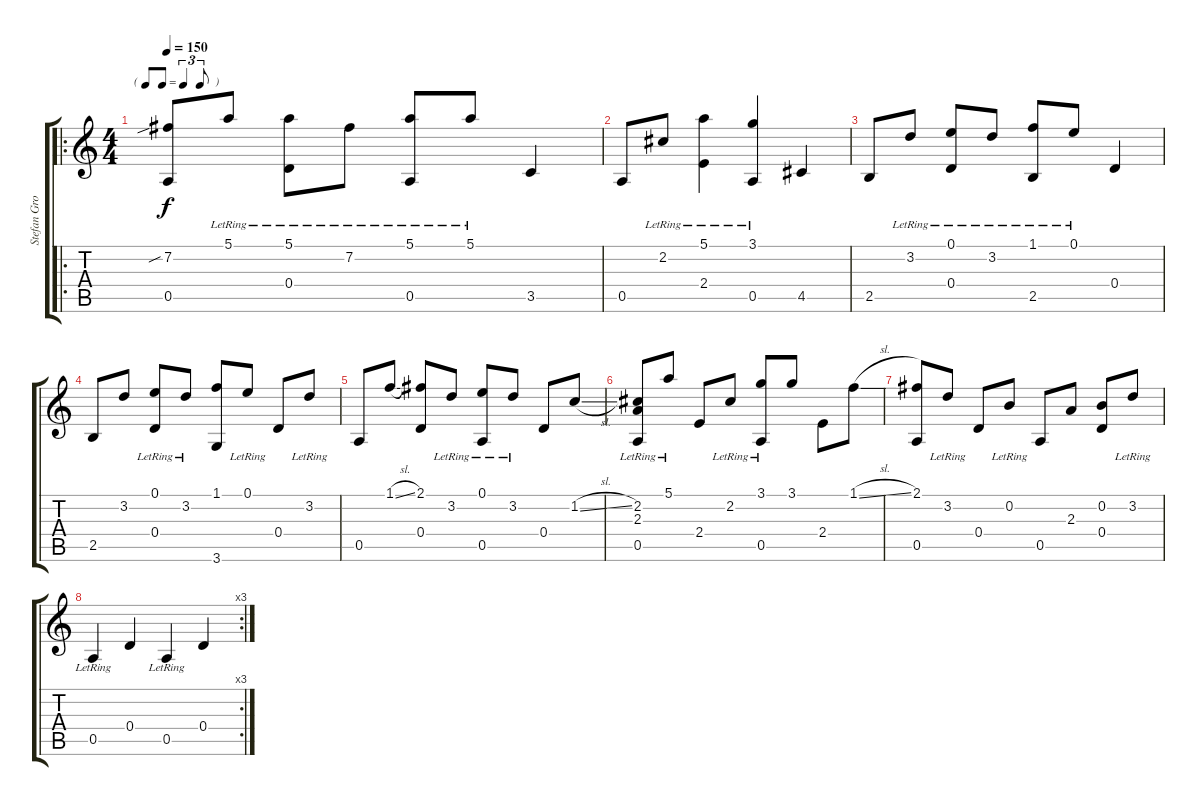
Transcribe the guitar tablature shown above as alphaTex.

\track ("Stefan Grossman" "Stefan Gro") {instrument acousticguitarsteel}
\staff {score tabs}
\tuning (E4 B3 G3 D3 A2 E2) {hide}
\ro
\ts (4 4)
\tf triplet8th
\tempo 150
\clef g2
\ks c
(7.2{sib} 0.5).8{dy f instrument acousticguitarsteel} 5.1{lr}.8 (5.1{lr} 0.4).8 7.2{lr}.8 (5.1{lr} 0.5).8 5.1{lr}.8 3.5.4 |
0.5.8 2.2{lr}.8 (5.1{lr} 2.4).4 (3.1{lr} 0.5).4 4.5.4 |
2.5.8 3.2{lr}.8 (0.1{lr} 0.4).8 3.2{lr}.8 (1.1{lr} 2.5).8 0.1{lr}.8 0.4.4 |
2.5.8 3.2.8 (0.1{lr} 0.4).8 3.2{lr}.8 (1.1 3.6).8 0.1{lr}.8 0.4.8 3.2{lr}.8 |
0.5.8 1.1{sl}.8 (2.1 0.4).8 3.2{lr}.8 (0.1{lr} 0.5).8 3.2{lr}.8 0.4.8 1.2{sl}.8 |
(2.2 2.3{lr} 0.5).8 5.1{lr}.8 2.4.8 2.2{lr}.8 (3.1{lr} 0.5).8 3.1.8 2.4.8 1.1{sl}.8 |
(2.1 0.5).8 3.2{lr}.8 0.4.8 0.2{lr}.8 0.5.8 2.3.8 (0.2 0.4).8 3.2{lr}.8 |
\rc 3
0.5{lr}.4 0.4.4 0.5{lr}.4 0.4.4
